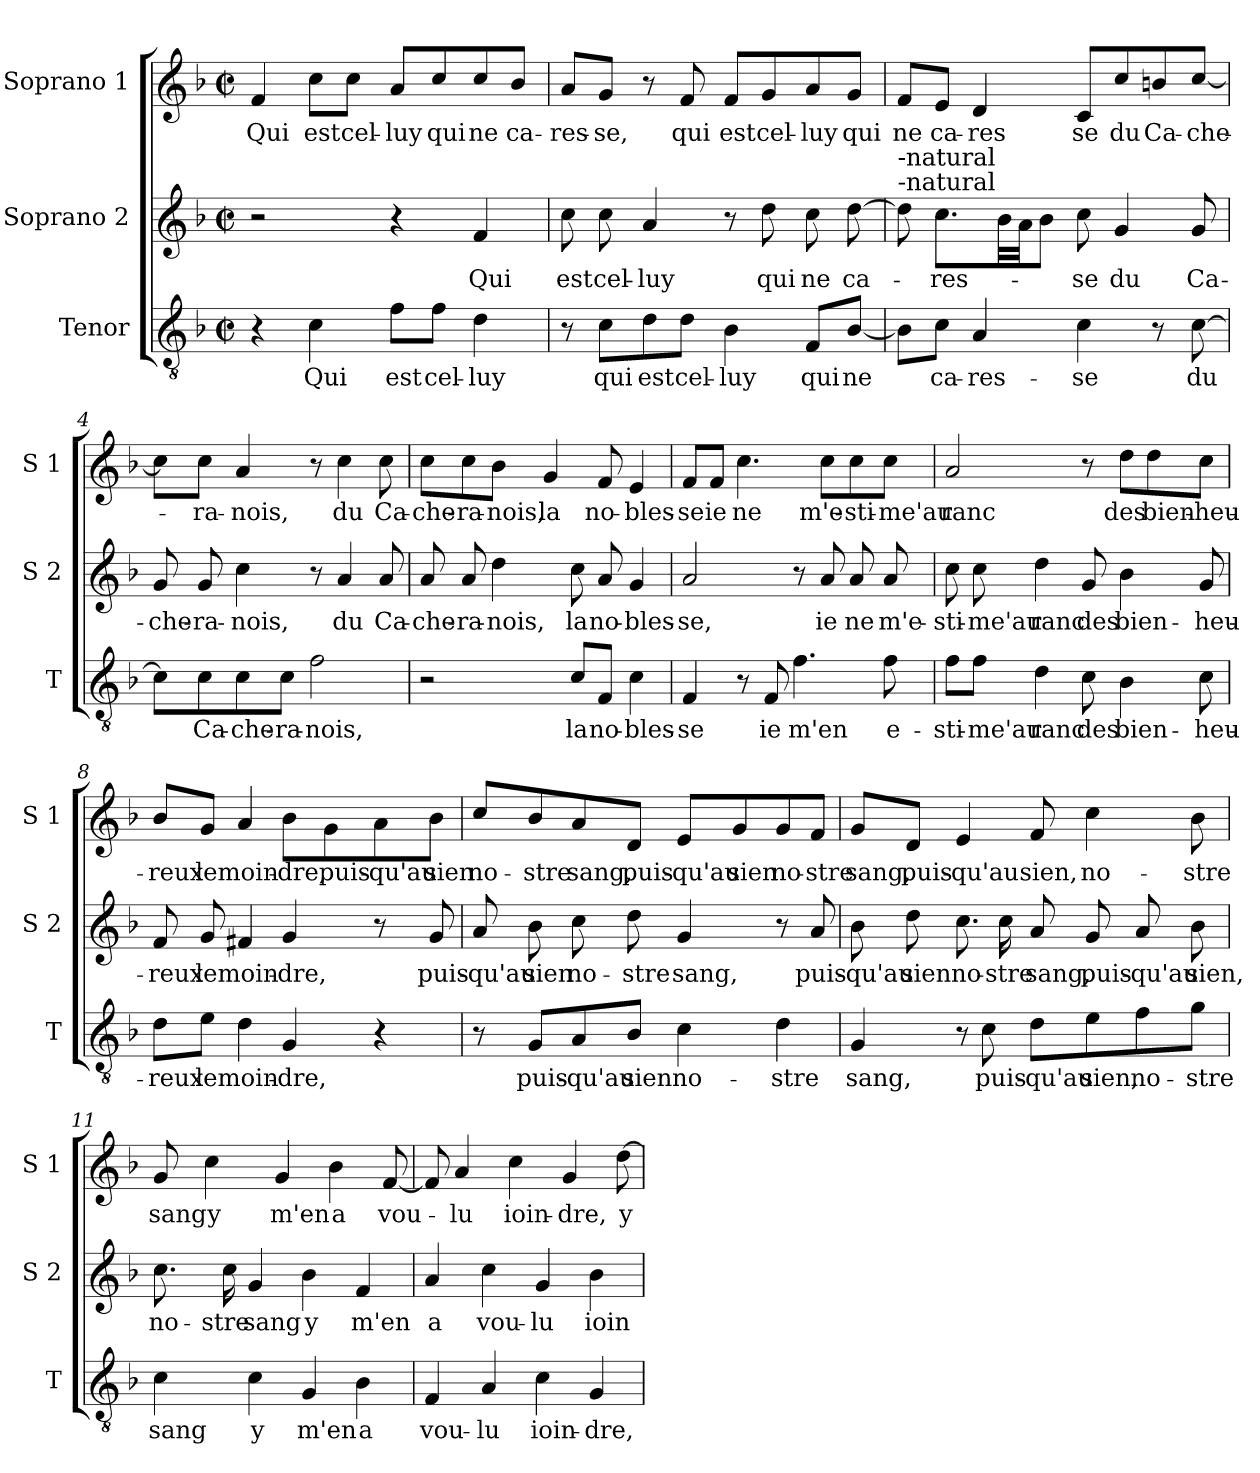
**kern	**text	**kern	**text	**kern	**text
*part3	*part3	*part2	*part2	*part1	*part1
*staff3	*staff3	*staff2	*staff2	*staff1	*staff1
*I"Tenor	*	*I"Soprano 2	*	*I"Soprano 1	*
*I'T	*	*I'S 2	*	*I'S 1	*
*clefGv2	*	*clefG2	*	*clefG2	*
*k[b-]	*	*k[b-]	*	*k[b-]	*
*F:	*	*F:	*	*F:	*
*M2/2	*	*M2/2	*	*M2/2	*
*met(c|)	*	*met(c|)	*	*met(c|)	*
=1	=1	=1	=1	=1	=1
!	!	!	!	!	!LO:LY:b
4r	.	2r	.	4f/	Qui
!	!LO:LY:b	!	!	!	!LO:LY:b
4c\	Qui	.	.	8cc\L	est
!	!	!	!	!	!LO:LY:b
.	.	.	.	8cc\J	cel-
!	!LO:LY:b	!	!	!	!LO:LY:b
8f\L	est	4r	.	8a/L	-luy
!	!LO:LY:b	!	!	!	!LO:LY:b
8f\J	cel-	.	.	8cc/	qui
!	!LO:LY:b	!	!LO:LY:b	!	!LO:LY:b
4d\	-luy	4f/	Qui	8cc/	ne
!	!	!	!	!	!LO:LY:b
.	.	.	.	8b-/J	ca-
=2	=2	=2	=2	=2	=2
!	!	!	!LO:LY:b	!	!LO:LY:b
8r	.	8cc\	est	8a/L	-res-
!	!LO:LY:b	!	!LO:LY:b	!	!LO:LY:b
8c\L	qui	8cc\	cel-	8g/J	-se,
!	!LO:LY:b	!	!LO:LY:b	!	!
8d\	est	4a/	-luy	8r	.
!	!LO:LY:b	!	!	!	!LO:LY:b
8d\J	cel-	.	.	8f/	qui
!	!LO:LY:b	!	!	!	!LO:LY:b
4B-\	-luy	8r	.	8f/L	est
!	!	!	!LO:LY:b	!	!LO:LY:b
.	.	8dd\	qui	8g/	cel-
!	!LO:LY:b	!	!LO:LY:b	!	!LO:LY:b
8F/L	qui	8cc\	ne	8a/	-luy
!	!LO:LY:b	!	!LO:LY:b	!	!LO:LY:b
[8B-/J	ne	[8dd\	ca-	8g/J	qui
=3	=3	=3	=3	=3	=3
!	!	!LO:TX:a:t=-natural	!	!	!
!	!	!LO:TX:a:t=-natural	!	!	!
!	!	!	!	!	!LO:LY:b
8B-\L]	.	8dd\]	.	8f/L	ne
!	!LO:LY:b	!	!LO:LY:b	!	!LO:LY:b
8c\J	ca-	8.cc\L	-res-	8e/J	ca-
!	!LO:LY:b	!	!	!	!LO:LY:b
4A/	-res-	.	.	4d/	-res
.	.	32b-\LL	.	.	.
.	.	32a\JJ	.	.	.
.	.	8b-\J	.	.	.
!	!LO:LY:b	!	!LO:LY:b	!	!LO:LY:b
4c\	-se	8cc\	-se	8c/L	se
!	!	!	!LO:LY:b	!	!LO:LY:b
.	.	4g/	du	8cc/	du
!	!	!	!	!	!LO:LY:b
8r	.	.	.	8bn/	Ca-
!	!LO:LY:b	!	!LO:LY:b	!	!LO:LY:b
[8c\	du	8g/	Ca-	[8cc/J	-che-
!!LO:LB:g=z
=4	=4	=4	=4	=4	=4
!	!	!	!LO:LY:b	!	!
8c\L]	.	8g/	-che-	8cc\L]	.
!	!LO:LY:b	!	!LO:LY:b	!	!LO:LY:b
8c\	Ca-	8g/	-ra-	8cc\J	-ra-
!	!LO:LY:b	!	!LO:LY:b	!	!LO:LY:b
8c\	-che-	4cc\	-nois,	4a/	-nois,
!	!LO:LY:b	!	!	!	!
8c\J	-ra-	.	.	.	.
!	!LO:LY:b	!	!	!	!
2f\	-nois,	8r	.	8r	.
!	!	!	!LO:LY:b	!	!LO:LY:b
.	.	4a/	du	4cc\	du
!	!	!	!LO:LY:b	!	!LO:LY:b
.	.	8a/	Ca-	8cc\	Ca-
=5	=5	=5	=5	=5	=5
!	!	!	!LO:LY:b	!	!LO:LY:b
2r	.	8a/	-che-	8cc\L	-che-
!	!	!	!LO:LY:b	!	!LO:LY:b
.	.	8a/	-ra-	8cc\	-ra-
!	!	!	!LO:LY:b	!	!LO:LY:b
.	.	4dd\	-nois,	8b-\J	-nois,
!	!	!	!	!	!LO:LY:b
.	.	.	.	4g/	la
!	!LO:LY:b	!	!LO:LY:b	!	!
8c/L	la	8cc\	la	.	.
!	!LO:LY:b	!	!LO:LY:b	!	!LO:LY:b
8F/J	no-	8a/	no-	8f/	no-
!	!LO:LY:b	!	!LO:LY:b	!	!LO:LY:b
4c\	-bles-	4g/	-bles-	4e/	-bles-
=6	=6	=6	=6	=6	=6
!	!LO:LY:b	!	!LO:LY:b	!	!LO:LY:b
4F/	-se	2a/	-se,	8f/L	-se
!	!	!	!	!	!LO:LY:b
.	.	.	.	8f/J	ie
!	!	!	!	!	!LO:LY:b
8r	.	.	.	4.cc\	ne
!	!LO:LY:b	!	!	!	!
8F/	ie	.	.	.	.
!	!LO:LY:b	!	!	!	!
4.f\	m'en	8r	.	.	.
!	!	!	!LO:LY:b	!	!LO:LY:b
.	.	8a/	ie	8cc\L	m'e-
!	!	!	!LO:LY:b	!	!LO:LY:b
.	.	8a/	ne	8cc\	-sti-
!	!LO:LY:b	!	!LO:LY:b	!	!LO:LY:b
8f\	e-	8a/	m'e-	8cc\J	-me'au
!!LO:LB:g=z
=7	=7	=7	=7	=7	=7
!	!LO:LY:b	!	!LO:LY:b	!	!LO:LY:b
8f\L	-sti-	8cc\	-sti-	2a/	ranc
!	!LO:LY:b	!	!LO:LY:b	!	!
8f\J	-me'au	8cc\	-me'au	.	.
!	!LO:LY:b	!	!LO:LY:b	!	!
4d\	ranc	4dd\	ranc	.	.
!	!LO:LY:b	!	!LO:LY:b	!	!
8c\	des	8g/	des	8r	.
!	!LO:LY:b	!	!LO:LY:b	!	!LO:LY:b
4B-\	bien-	4b-\	bien-	8dd\L	des
!	!	!	!	!	!LO:LY:b
.	.	.	.	8dd\	bien-
!	!LO:LY:b	!	!LO:LY:b	!	!LO:LY:b
8c\	-heu-	8g/	-heu-	8cc\J	-heu-
=8	=8	=8	=8	=8	=8
!	!LO:LY:b	!	!LO:LY:b	!	!LO:LY:b
8d\L	-reux	8f/	-reux	8b-/L	-reux
!	!LO:LY:b	!	!LO:LY:b	!	!LO:LY:b
8e\J	le	8g/	le	8g/J	le
!	!LO:LY:b	!	!LO:LY:b	!	!LO:LY:b
4d\	moin-	4f#X/	moin-	4a/	moin-
!	!LO:LY:b	!	!LO:LY:b	!	!LO:LY:b
4G/	-dre,	4g/	-dre,	8b-\L	-dre,
!	!	!	!	!	!LO:LY:b
.	.	.	.	8g\	puis-
!	!	!	!	!	!LO:LY:b
4r	.	8r	.	8a\	-qu'au
!	!	!	!LO:LY:b	!	!LO:LY:b
.	.	8g/	puis-	8b-\J	sien
=9	=9	=9	=9	=9	=9
!	!	!	!LO:LY:b	!	!LO:LY:b
8r	.	8a/	-qu'au	8cc/L	no-
!	!LO:LY:b	!	!LO:LY:b	!	!LO:LY:b
8G/L	puis-	8b-\	sien	8b-/	-stre
!	!LO:LY:b	!	!LO:LY:b	!	!LO:LY:b
8A/	-qu'au	8cc\	no-	8a/	sang,
!	!LO:LY:b	!	!LO:LY:b	!	!LO:LY:b
8B-/J	sien	8dd\	-stre	8d/J	puis-
!	!LO:LY:b	!	!LO:LY:b	!	!LO:LY:b
4c\	no-	4g/	sang,	8e/L	-qu'au
!	!	!	!	!	!LO:LY:b
.	.	.	.	8g/	sien
!	!LO:LY:b	!	!	!	!LO:LY:b
4d\	-stre	8r	.	8g/	no-
!	!	!	!LO:LY:b	!	!LO:LY:b
.	.	8a/	puis-	8f/J	-stre
!!LO:PB:g=z
=10	=10	=10	=10	=10	=10
!	!LO:LY:b	!	!LO:LY:b	!	!LO:LY:b
4G/	sang,	8b-\	-qu'au	8g/L	sang,
!	!	!	!LO:LY:b	!	!LO:LY:b
.	.	8dd\	sien	8d/J	puis-
!	!	!	!LO:LY:b	!	!LO:LY:b
8r	.	8.cc\	no-	4e/	-qu'au
!	!LO:LY:b	!	!	!	!
8c\	puis-	.	.	.	.
!	!	!	!LO:LY:b	!	!
.	.	16cc\	-stre	.	.
!	!LO:LY:b	!	!LO:LY:b	!	!LO:LY:b
8d\L	-qu'au	8a/	sang,	8f/	sien,
!	!LO:LY:b	!	!LO:LY:b	!	!LO:LY:b
8e\	sien,	8g/	puis-	4cc\	no-
!	!LO:LY:b	!	!LO:LY:b	!	!
8f\	no-	8a/	-qu'au	.	.
!	!LO:LY:b	!	!LO:LY:b	!	!LO:LY:b
8g\J	-stre	8b-\	sien,	8b-\	-stre
=11	=11	=11	=11	=11	=11
!	!LO:LY:b	!	!LO:LY:b	!	!LO:LY:b
4c\	sang	8.cc\	no-	8g/	sang
!	!	!	!	!	!LO:LY:b
.	.	.	.	4cc\	y
!	!	!	!LO:LY:b	!	!
.	.	16cc\	-stre	.	.
!	!LO:LY:b	!	!LO:LY:b	!	!
4c\	y	4g/	sang	.	.
!	!	!	!	!	!LO:LY:b
.	.	.	.	4g/	m'en
!	!LO:LY:b	!	!LO:LY:b	!	!
4G/	m'en	4b-\	y	.	.
!	!	!	!	!	!LO:LY:b
.	.	.	.	4b-\	a
!	!LO:LY:b	!	!LO:LY:b	!	!
4B-\	a	4f/	m'en	.	.
!	!	!	!	!	!LO:LY:b
.	.	.	.	[8f/	vou-
=12	=12	=12	=12	=12	=12
!	!LO:LY:b	!	!LO:LY:b	!	!
4F/	vou-	4a/	a	8f/]	.
!	!	!	!	!	!LO:LY:b
.	.	.	.	4a/	-lu
!	!LO:LY:b	!	!LO:LY:b	!	!
4A/	-lu	4cc\	vou-	.	.
!	!	!	!	!	!LO:LY:b
.	.	.	.	4cc\	ioin-
!	!LO:LY:b	!	!LO:LY:b	!	!
4c\	ioin-	4g/	-lu	.	.
!	!	!	!	!	!LO:LY:b
.	.	.	.	4g/	-dre,
!	!LO:LY:b	!	!LO:LY:b	!	!
4G/	-dre,	4b-\	ioin-	.	.
!	!	!	!	!	!LO:LY:b
.	.	.	.	[8dd\	y
=	=	=	=	=	=
*-	*-	*-	*-	*-	*-
